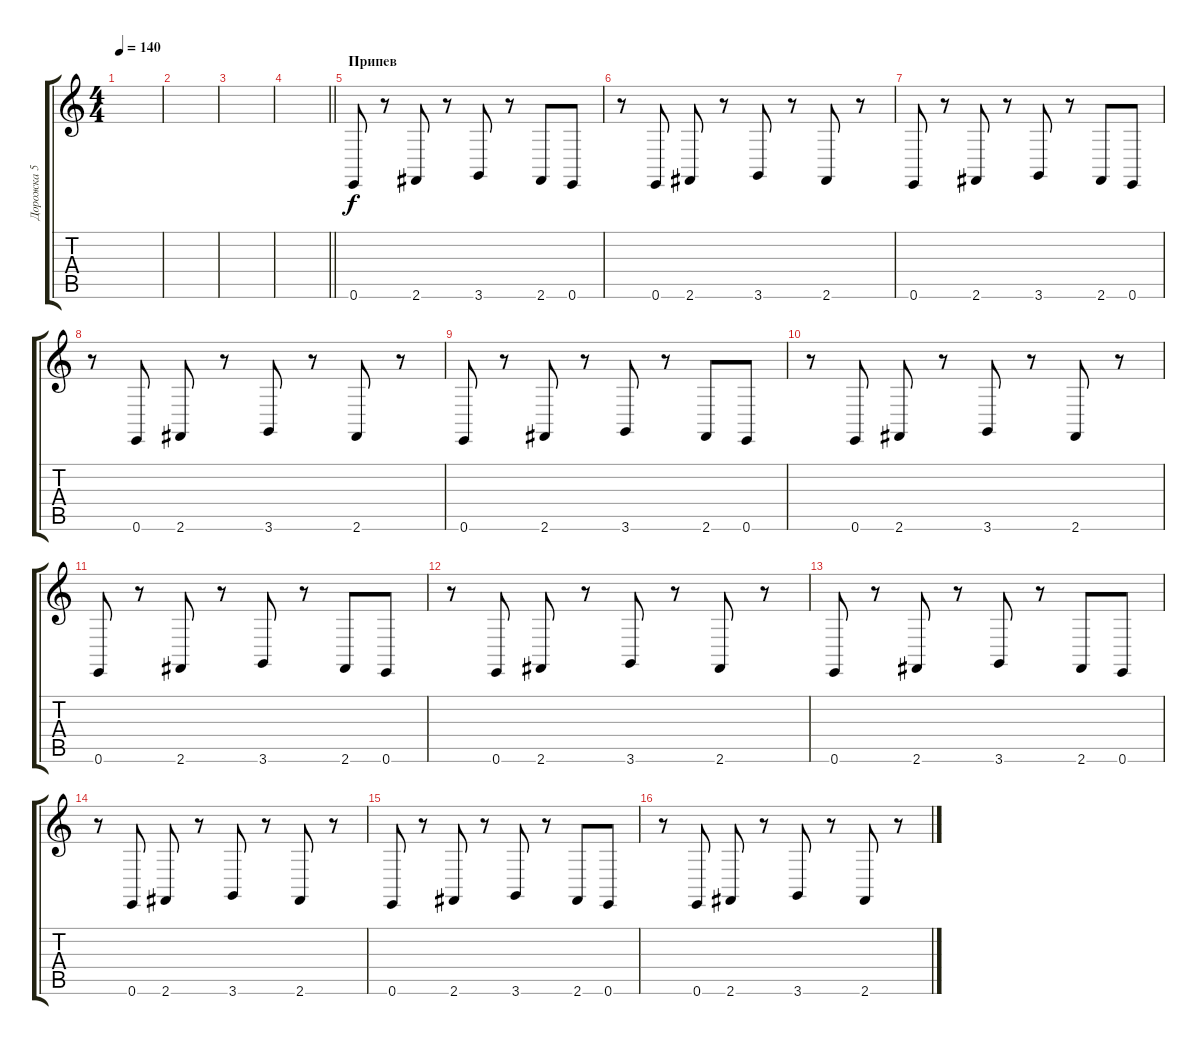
\track ("Дорожка 5" "Дорожка 5") {instrument marimba}
\staff {score tabs}
\tuning (E4 B3 G3 D3 A2 E2) {hide}
\ts (4 4)
\tempo 140
\clef g2
\ks c
|
|
|
\barLineRight lightlight
|
\section ("" "Припев")
0.6.8{instrument musicbox} r.8 2.6.8 r.8 3.6.8 r.8 2.6.8 0.6.8 |
r.8 0.6.8 2.6.8 r.8 3.6.8 r.8 2.6.8 r.8 |
0.6.8 r.8 2.6.8 r.8 3.6.8 r.8 2.6.8 0.6.8 |
r.8 0.6.8 2.6.8 r.8 3.6.8 r.8 2.6.8 r.8 |
0.6.8{instrument musicbox} r.8 2.6.8 r.8 3.6.8 r.8 2.6.8 0.6.8 |
r.8 0.6.8 2.6.8 r.8 3.6.8 r.8 2.6.8 r.8 |
0.6.8 r.8 2.6.8 r.8 3.6.8 r.8 2.6.8 0.6.8 |
r.8 0.6.8 2.6.8 r.8 3.6.8 r.8 2.6.8 r.8 |
0.6.8{instrument musicbox} r.8 2.6.8 r.8 3.6.8 r.8 2.6.8 0.6.8 |
r.8 0.6.8 2.6.8 r.8 3.6.8 r.8 2.6.8 r.8 |
0.6.8 r.8 2.6.8 r.8 3.6.8 r.8 2.6.8 0.6.8 |
r.8 0.6.8 2.6.8 r.8 3.6.8 r.8 2.6.8 r.8
